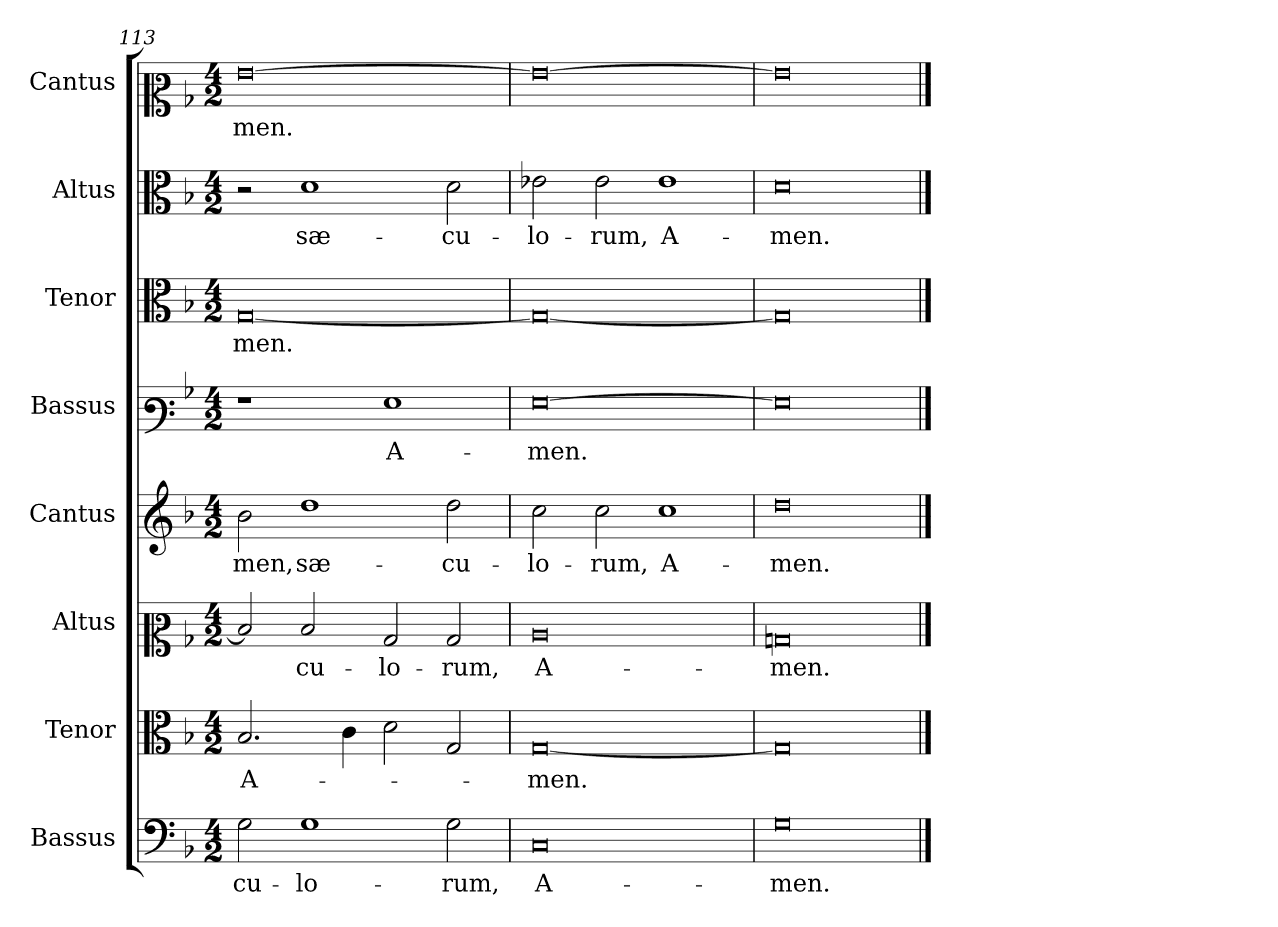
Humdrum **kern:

**kern	**text	**kern	**text	**kern	**text	**kern	**text	**kern	**text	**kern	**text	**kern	**text	**kern	**text
*part8	*part8	*part7	*part7	*part6	*part6	*part5	*part5	*part4	*part4	*part3	*part3	*part2	*part2	*part1	*part1
*staff8	*staff8	*staff7	*staff7	*staff6	*staff6	*staff5	*staff5	*staff4	*staff4	*staff3	*staff3	*staff2	*staff2	*staff1	*staff1
*I"Bassus	*	*I"Tenor	*	*I"Altus	*	*I"Cantus	*	*I"Bassus	*	*I"Tenor	*	*I"Altus	*	*I"Cantus	*
*I'B.	*	*I'T.	*	*I'A.	*	*I'C.	*	*I'B.	*	*I'T.	*	*I'A.	*	*I'C.	*
*clefF4	*	*clefC3	*	*clefC2	*	*clefG2	*	*clefF3	*	*clefC3	*	*clefC3	*	*clefC2	*
*k[b-]	*	*k[b-]	*	*k[b-]	*	*k[b-]	*	*k[b-]	*	*k[b-]	*	*k[b-]	*	*k[b-]	*
*M4/2	*	*M4/2	*	*M4/2	*	*M4/2	*	*M4/2	*	*M4/2	*	*M4/2	*	*M4/2	*
=113	=113	=113	=113	=113	=113	=113	=113	=113	=113	=113	=113	=113	=113	=113	=113
2G\	-cu-	2.B-/	A-	2d/]	.	2b-\	-men,	1r	.	[0G	-men.	2r	.	[0g	-men.
1G	-lo-	.	.	2d/	-cu-	1dd	sæ-	.	.	.	.	1d	sæ-	.	.
.	.	4c\	.	.	.	.	.	.	.	.	.	.	.	.	.
.	.	2d\	.	2B-/	-lo-	.	.	1G	A-	.	.	.	.	.	.
2G\	-rum,	2G/	.	2B-/	-rum,	2dd\	-cu-	.	.	.	.	2d\	-cu-	.	.
=114	=114	=114	=114	=114	=114	=114	=114	=114	=114	=114	=114	=114	=114	=114	=114
0C	A-	[0G	-men.	0c	A-	2cc\	-lo-	[0G	-men.	0G_	.	2e-X\	-lo-	0g_	.
.	.	.	.	.	.	2cc\	-rum,	.	.	.	.	2e-\	-rum,	.	.
.	.	.	.	.	.	1cc	A-	.	.	.	.	1e-	A-	.	.
=115	=115	=115	=115	=115	=115	=115	=115	=115	=115	=115	=115	=115	=115	=115	=115
0G	-men.	0G]	.	0Bn	-men.	0dd	-men.	0G]	.	0G]	.	0d	-men.	0g]	.
==	==	==	==	==	==	==	==	==	==	==	==	==	==	==	==
*-	*-	*-	*-	*-	*-	*-	*-	*-	*-	*-	*-	*-	*-	*-	*-
